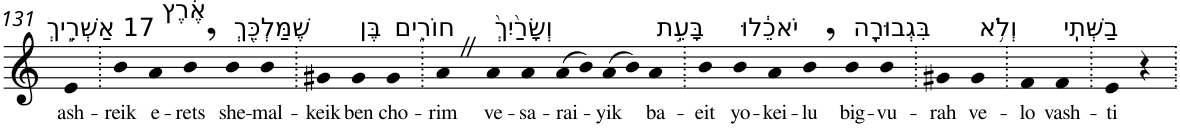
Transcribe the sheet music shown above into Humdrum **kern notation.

**kern	**text
*part1	*part1
*staff1	*staff1
*I"Piano	*
*I'Pno	*
!!LO:PB:g=z
*clefG2	*
*k[]	*
=131	=131
!LO:TX:a:t=17 אַשְׁרֵ֣יךְ	!
!	!LO:LY:b
4e	ash-
=132.	=132.
!	!LO:LY:b
4b	-reik
!LO:TX:a:t=אֶ֔רֶץ	!
!	!LO:LY:b
4a	e-
!	!LO:LY:b
4b,	-rets
!LO:TX:a:t=שֶׁמַּלְכֵּ֖ךְ	!
!	!LO:LY:b
4b	she-
!	!LO:LY:b
4b	-mal-
=133.	=133.
!	!LO:LY:b
4g#X	-keik
!LO:TX:a:t=בֶּן	!
!	!LO:LY:b
4g#	ben
!LO:TX:a:t=חוֹרִ֑ים	!
!	!LO:LY:b
4g#	cho-
=134.	=134.
!	!LO:LY:b
4aZ	-rim
!LO:TX:a:t=וְשָׂרַ֙יִךְ֙	!
!	!LO:LY:b
4a	ve-
!	!LO:LY:b
4a	-sa-
!	!LO:LY:b
(>8a	-rai-
8b)	.
!	!LO:LY:b
(>8a	-yik
8b)	.
!LO:TX:a:t=בָּעֵ֣ת	!
!	!LO:LY:b
4a	ba-
=135.	=135.
!	!LO:LY:b
4b	-eit
!LO:TX:a:t=יֹאכֵ֔לוּ	!
!	!LO:LY:b
4b	yo-
!	!LO:LY:b
4a	-kei-
!	!LO:LY:b
4b,	-lu
!LO:TX:a:t=בִּגְבוּרָ֖ה	!
!	!LO:LY:b
4b	big-
!	!LO:LY:b
4b	-vu-
=136.	=136.
!	!LO:LY:b
4g#X	-rah
!LO:TX:a:t=וְלֹ֥א	!
!	!LO:LY:b
4g#	ve-
=137.	=137.
!	!LO:LY:b
4f	-lo
!LO:TX:a:t=בַשְּׁתִֽי	!
!	!LO:LY:b
4f	vash-
=138.	=138.
!	!LO:LY:b
4e	-ti
4r	.
=.	=.
*-	*-
